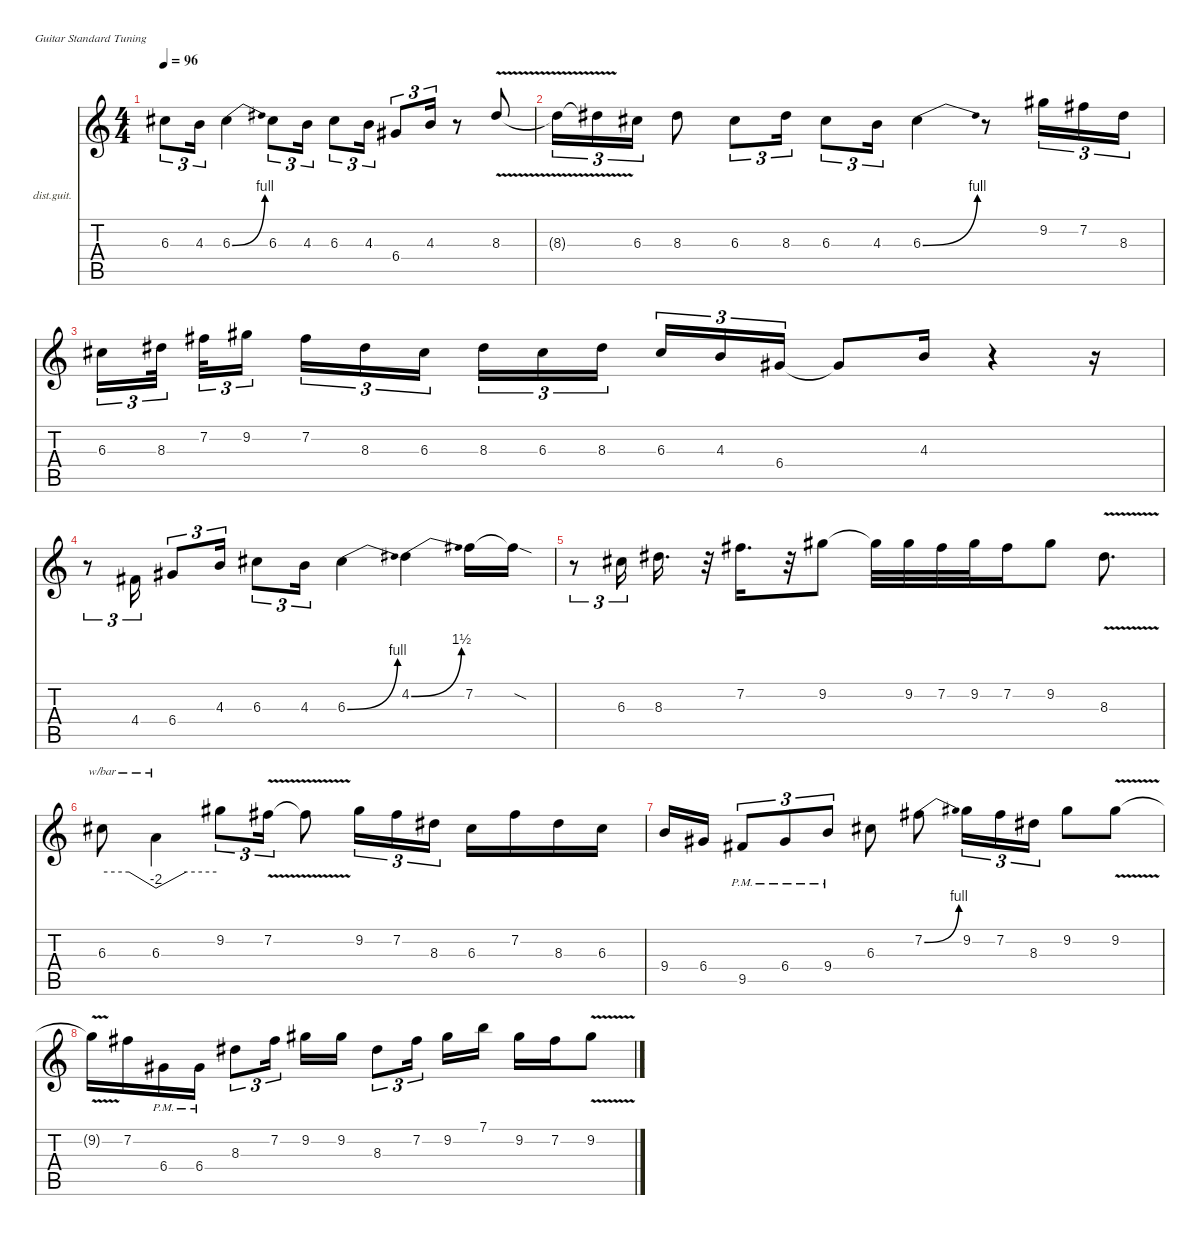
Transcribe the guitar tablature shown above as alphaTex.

\defaultSystemsLayout 4
\hideDynamics
\bracketExtendMode nobrackets
\firstSystemTrackNameOrientation horizontal
\otherSystemsTrackNameOrientation horizontal
\track ("Guitar (lead delay)" "dist.guit.") {instrument distortionguitar}
\staff {score tabs}
\tuning (E4 B3 G3 D3 A2 E2)
\ts (4 4)
\tempo 96
\clef g2
\ks c
6.3{acc #}.8{tu (3 2) dy f beam Down} 4.3.16{tu (3 2) beam Down} 6.3{be (bend 0 0 15 4) acc #}.4{beam Down} 6.3{acc #}.8{tu (3 2) beam Down} 4.3.16{tu (3 2) beam Down} 6.3{acc #}.8{tu (3 2) beam Down} 4.3.16{tu (3 2) beam Down} 6.4{acc #}.8{tu (3 2) beam Up} 4.3.16{tu (3 2) beam Up} r.8{beam Up} 8.3{v acc #}.8{beam Down} |
8.3{v t acc #}.16{tu (3 2) beam Down} 8.3{v t acc #}.16{tu (3 2) beam Down} 6.3{acc #}.16{tu (3 2) beam Down} 8.3{acc #}.8{beam Down} 6.3{acc #}.8{tu (3 2) beam Down} 8.3{acc #}.16{tu (3 2) beam Down} 6.3{acc #}.8{tu (3 2) beam Down} 4.3.16{tu (3 2) beam Down} 6.3{be (bend 0 0 30 4) acc #}.4{beam Down} r.8{beam Down} 9.2{acc #}.16{tu (3 2) beam Down} 7.2{acc #}.16{tu (3 2) beam Down} 8.3{acc #}.16{tu (3 2) beam Down} |
6.3{acc #}.16{tu (3 2) beam Down} 8.3{acc #}.32{tu (3 2) dy mf beam Down} 7.2{acc #}.32{tu (3 2) beam Down} 9.2{acc #}.16{tu (3 2) dy f beam Down} 7.2{acc #}.16{tu (3 2) beam Down} 8.3{acc #}.16{tu (3 2) beam Down} 6.3{acc #}.16{tu (3 2) beam Down} 8.3{acc #}.16{tu (3 2) beam Down} 6.3{acc #}.16{tu (3 2) beam Down} 8.3{acc #}.16{tu (3 2) beam Down} 6.3{acc #}.16{tu (3 2) beam Up} 4.3.16{tu (3 2) beam Up} 6.4{acc #}.16{tu (3 2) beam Up} 6.4{t acc #}.8{beam Up} 4.3.16{beam Up} r.4{beam Up} r.16{beam Up} |
r.8{tu (3 2) beam Down} 4.4{acc #}.16{tu (3 2) beam Up} 6.4{acc #}.8{tu (3 2) beam Up} 4.3.16{tu (3 2) beam Up} 6.3{acc #}.8{tu (3 2) beam Down} 4.3.16{tu (3 2) beam Down} 6.3{be (bend 0 0 30 4) acc #}.4{beam Down} 4.2{be (bend 0 0 30 6) acc #}.4{beam Down} 7.2{acc #}.16{beam Down} 7.2{sod t acc #}.16{beam Down} |
r.8{tu (3 2) beam Down} 6.3{acc #}.16{tu (3 2) beam Down} 8.3{acc #}.16{d beam Down} r.32{beam Down} 7.2{acc #}.16{d beam Down} r.32{beam Down} 9.2{acc #}.8{beam Down} 9.2{t acc #}.32{beam Down} 9.2{acc #}.32{beam Down} 7.2{acc #}.32{beam Down} 9.2{acc #}.32{beam Down} 7.2{acc #}.16{beam Down} 9.2{acc #}.8{beam Down} 8.3{v acc #}.8{d beam Down} |
6.3{acc #}.8{tbe (custom default 0 0 30 0 30 0 60 -8) beam Down} 6.3{acc #}.4{tbe (custom default 0 -8 30 0 30 0 60 0) beam Down} 9.2{acc #}.8{tu (3 2) beam Down} 7.2{v acc #}.16{tu (3 2) beam Down} 7.2{v t acc #}.8{beam Down} 9.2{acc #}.16{tu (3 2) beam Down} 7.2{acc #}.16{tu (3 2) beam Down} 8.3{acc #}.16{tu (3 2) beam Down} 6.3{acc #}.16{beam Down} 7.2{acc #}.16{beam Down} 8.3{acc #}.16{beam Down} 6.3{acc #}.16{beam Down} |
9.4.16{beam Up} 6.4{acc #}.16{beam Up} 9.5{pm acc #}.8{tu (3 2) beam Up} 6.4{pm acc #}.8{tu (3 2) beam Up} 9.4{pm}.8{tu (3 2) beam Up} 6.3{acc #}.8{beam Down} 7.2{be (bend 0 0 15 4) acc #}.8{beam Down} 9.2{acc #}.16{tu (3 2) beam Down} 7.2{acc #}.16{tu (3 2) beam Down} 8.3{acc #}.16{tu (3 2) beam Down} 9.2{acc #}.8{beam Down} 9.2{v acc #}.8{beam Down} |
9.2{v t acc #}.16{beam Down} 7.2{acc #}.16{dy mf beam Down} 6.4{pm acc #}.16{dy f beam Down} 6.4{pm acc #}.16{beam Down} 8.3{acc #}.8{tu (3 2) beam Down} 7.2{acc #}.16{tu (3 2) beam Down} 9.2{acc #}.16{beam Down} 9.2{acc #}.16{beam Down} 8.3{acc #}.8{tu (3 2) beam Down} 7.2{acc #}.16{tu (3 2) beam Down} 9.2{acc #}.16{beam Down} 7.1.16{beam Down} 9.2{acc #}.16{beam Down} 7.2{acc #}.16{beam Down} 9.2{v acc #}.8{beam Down}
